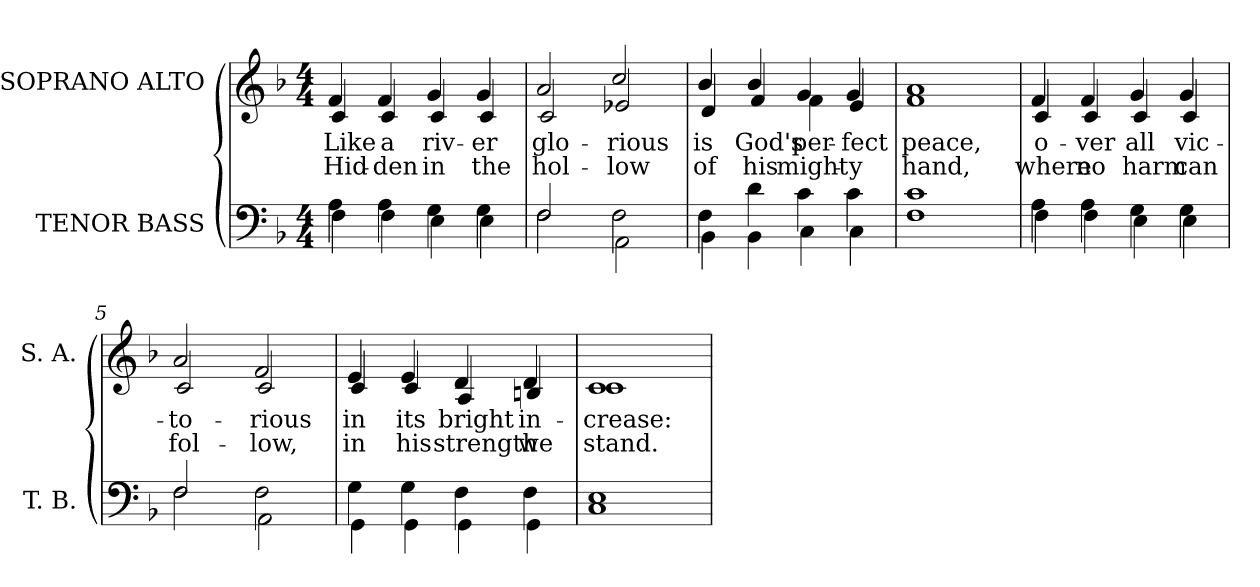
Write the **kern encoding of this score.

**kern	**kern	**text	**text
*part2	*part1	*part1	*part1
*staff2	*staff1	*staff1	*staff1
*I"TENOR BASS	*I"SOPRANO ALTO	*	*
*I'T. B.	*I'S. A.	*	*
!!LO:PB:g=z
*clefF4	*clefG2	*	*
*k[b-]	*k[b-]	*	*
*F:	*F:	*	*
*M4/4	*M4/4	*	*
=	=	=	=
*^	*	*	*
!	!	!LO:TX:b:cj:t=1	!	!
!	!	!LO:TX:b:cj:t=2	!	!
!	!	!	!LO:LY:b:color=#000000	!LO:LY:b:color=#000000
*	*	*^	*	*
4Ai\	4Fi\	4fi/	4ci/	Like	Hid-
!	!	!	!	!LO:LY:b:color=#000000	!LO:LY:b:color=#000000
4Ai\	4Fi\	4fi/	4ci/	a	-den
!	!	!	!	!LO:LY:b:color=#000000	!LO:LY:b:color=#000000
4Gi\	4Ei\	4gi/	4ci/	riv-	in
!	!	!	!	!LO:LY:b:color=#000000	!LO:LY:b:color=#000000
4Gi\	4Ei\	4gi/	4ci/	-er	the
=1	=1	=1	=1	=1	=1
!	!	!	!	!LO:LY:b:color=#000000	!LO:LY:b:color=#000000
2Fi/	2Fi\	2ai/	2ci/	glo-	hol-
!	!	!	!	!LO:LY:b:color=#000000	!LO:LY:b:color=#000000
2Fi\	2AAi\	2cci/	2e-Xi/	-rious	-low
=2	=2	=2	=2	=2	=2
!	!	!	!	!LO:LY:b:color=#000000	!LO:LY:b:color=#000000
4Fi\	4BB-i\	4b-i/	4di/	is	of
!	!	!	!	!LO:LY:b:color=#000000	!LO:LY:b:color=#000000
4di\	4BB-i\	4b-i/	4fi/	God's	his
!	!	!	!	!LO:LY:b:color=#000000	!LO:LY:b:color=#000000
4ci\	4Ci\	4gi/	4fi\	per-	might-
!	!	!	!	!LO:LY:b:color=#000000	!LO:LY:b:color=#000000
4ci\	4Ci\	4gi/	4ei/	-fect	-y
=3	=3	=3	=3	=3	=3
!	!	!	!	!LO:LY:b:color=#000000	!LO:LY:b:color=#000000
1ci	1Fi	1ai	1fi	peace,	hand,
!!LO:LB:g=z	!!
=4	=4	=4	=4	=4	=4
!	!	!	!	!LO:LY:b:color=#000000	!LO:LY:b:color=#000000
4Ai\	4Fi\	4fi/	4ci/	o-	where
!	!	!	!	!LO:LY:b:color=#000000	!LO:LY:b:color=#000000
4Ai\	4Fi\	4fi/	4ci/	-ver	no
!	!	!	!	!LO:LY:b:color=#000000	!LO:LY:b:color=#000000
4Gi\	4Ei\	4gi/	4ci/	all	harm
!	!	!	!	!LO:LY:b:color=#000000	!LO:LY:b:color=#000000
4Gi\	4Ei\	4gi/	4ci/	vic-	can
=5	=5	=5	=5	=5	=5
!	!	!	!	!LO:LY:b:color=#000000	!LO:LY:b:color=#000000
2Fi/	2Fi\	2ai/	2ci/	-to-	fol-
!	!	!	!	!LO:LY:b:color=#000000	!LO:LY:b:color=#000000
2Fi\	2AAi\	2fi/	2ci/	-rious	-low,
=6	=6	=6	=6	=6	=6
!	!	!	!	!LO:LY:b:color=#000000	!LO:LY:b:color=#000000
4Gi\	4GGi\	4ei/	4ci/	in	in
!	!	!	!	!LO:LY:b:color=#000000	!LO:LY:b:color=#000000
4Gi\	4GGi\	4ei/	4ci/	its	his
!	!	!	!	!LO:LY:b:color=#000000	!LO:LY:b:color=#000000
4Fi\	4GGi\	4di/	4Ai/	bright	strength
!	!	!	!	!LO:LY:b:color=#000000	!LO:LY:b:color=#000000
4Fi\	4GGi\	4di/	4Bni/	in-	we
=7	=7	=7	=7	=7	=7
!	!	!	!	!LO:LY:b:color=#000000	!LO:LY:b:color=#000000
1Ei	1Ci	1ci	1ci	-crease:	stand.
*v	*v	*	*	*	*
*	*v	*v	*	*
=	=	=	=
*-	*-	*-	*-
